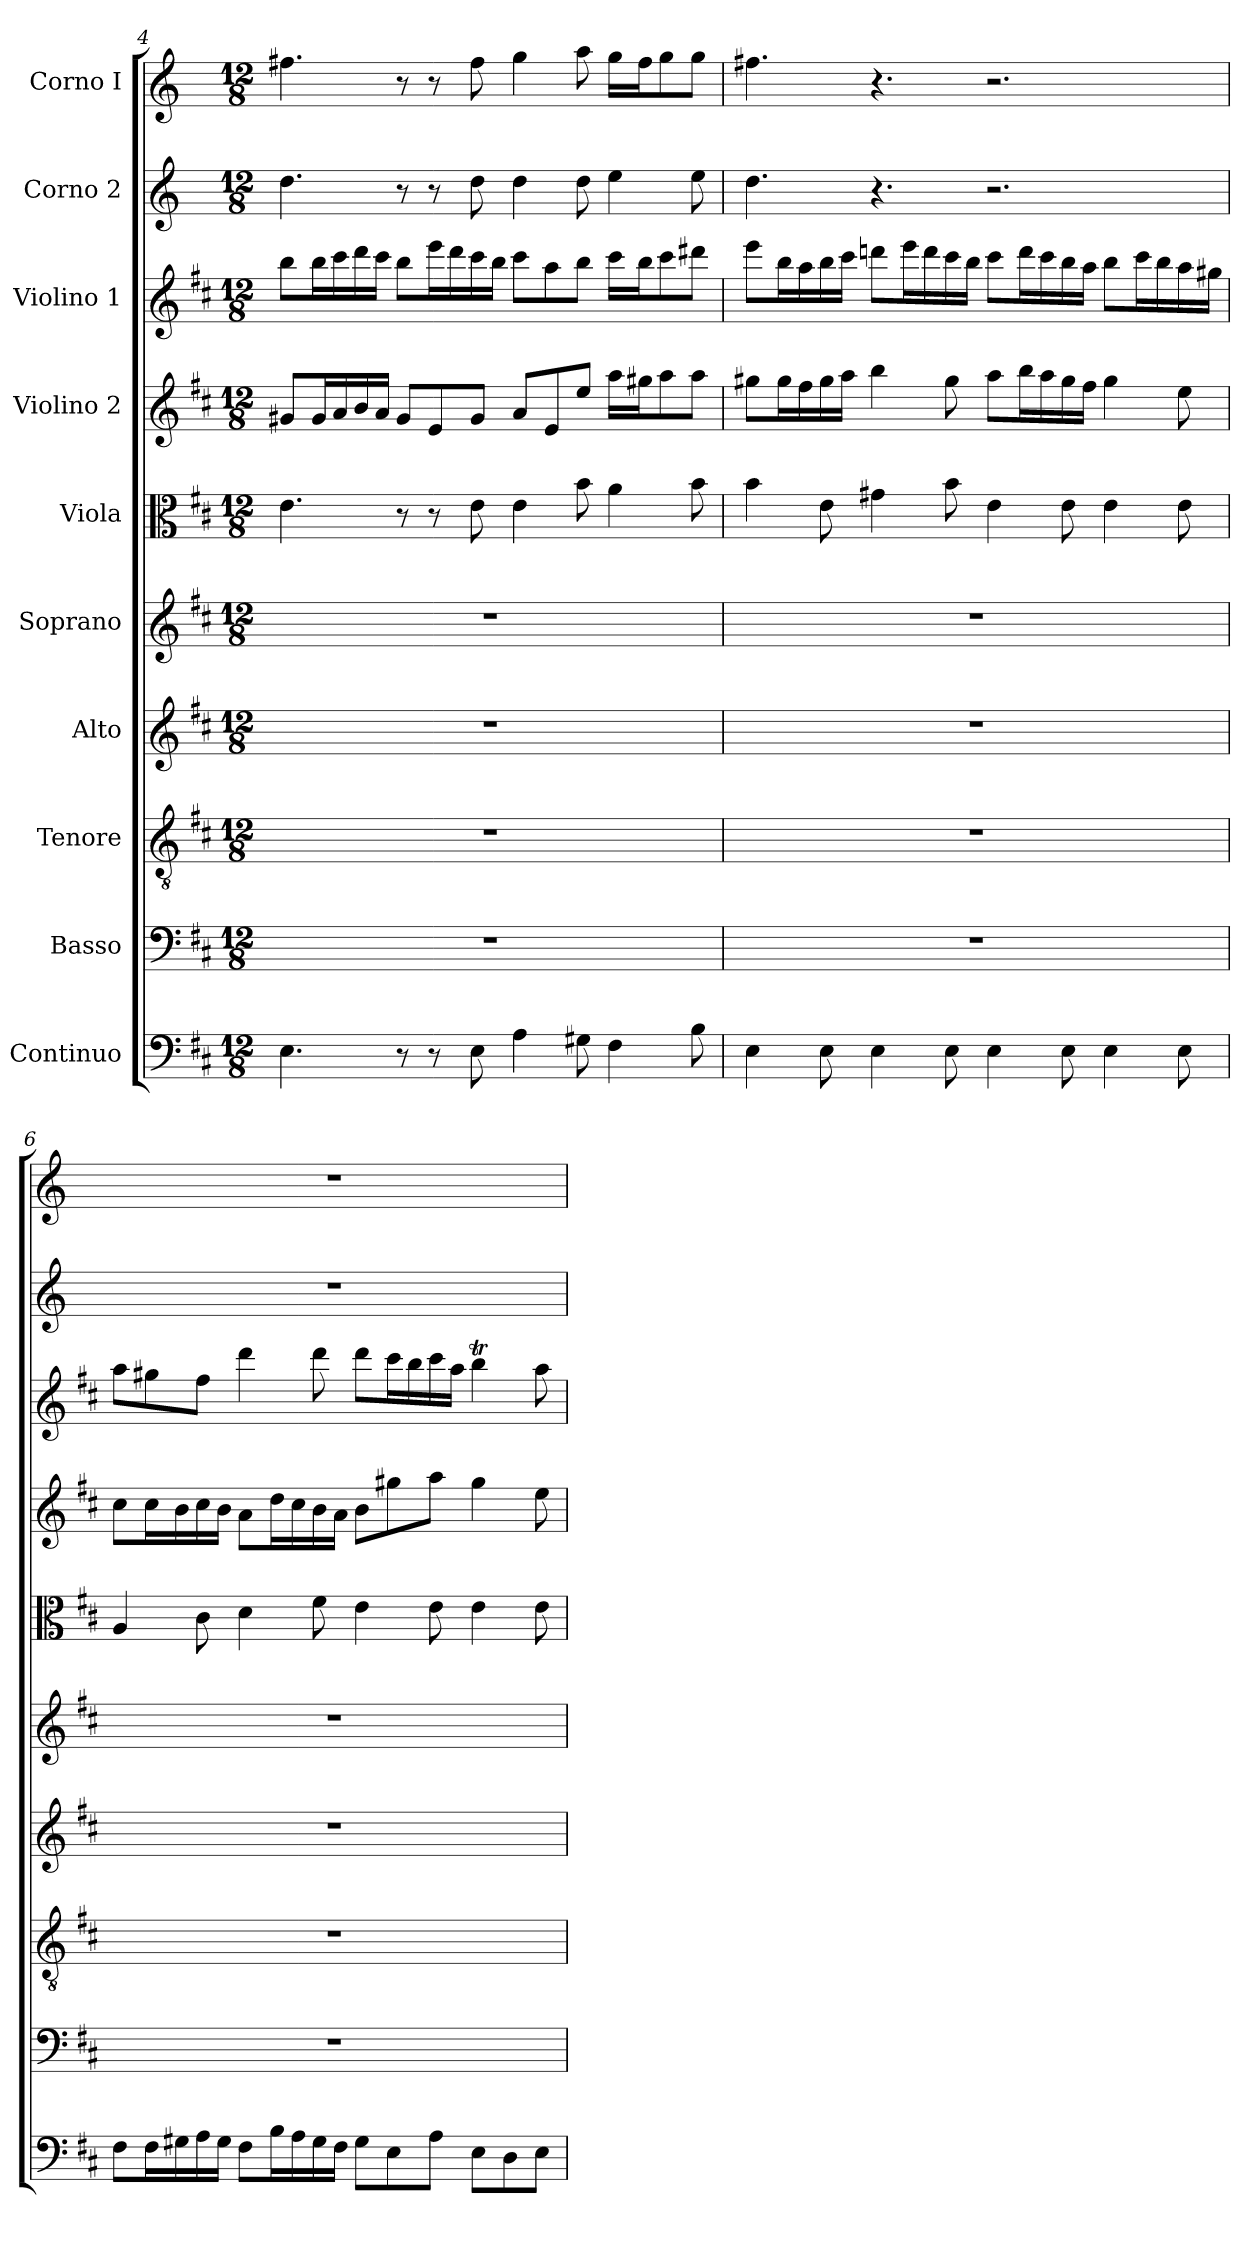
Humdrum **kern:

**kern	**kern	**kern	**kern	**kern	**kern	**kern	**kern	**kern	**kern
*part10	*part9	*part8	*part7	*part6	*part5	*part4	*part3	*part2	*part1
*staff10	*staff9	*staff8	*staff7	*staff6	*staff5	*staff4	*staff3	*staff2	*staff1
*I"Continuo	*I"Basso	*I"Tenore	*I"Alto	*I"Soprano	*I"Viola	*I"Violino 2	*I"Violino 1	*I"Corno 2	*I"Corno I
*clefF4	*clefF4	*clefGv2	*clefG2	*clefG2	*clefC3	*clefG2	*clefG2	*clefG2	*clefG2
*	*	*	*	*	*	*	*	*ITrd1c2	*ITrd1c2
*k[f#c#]	*k[f#c#]	*k[f#c#]	*k[f#c#]	*k[f#c#]	*k[f#c#]	*k[f#c#]	*k[f#c#]	*k[b-e-]	*k[b-e-]
*M12/8	*M12/8	*M12/8	*M12/8	*M12/8	*M12/8	*M12/8	*M12/8	*M12/8	*M12/8
=4	=4	=4	=4	=4	=4	=4	=4	=4	=4
4.E\	1.r	1.r	1.r	1.r	4.e\	8g#X/L	8bb\L	4.cc\	4.een\
.	.	.	.	.	.	16g#/L	16bb\L	.	.
.	.	.	.	.	.	16a/	16ccc#\	.	.
.	.	.	.	.	.	16b/	16ddd\	.	.
.	.	.	.	.	.	16a/JJ	16ccc#\JJ	.	.
8r	.	.	.	.	8r	8g#/L	8bb\L	8r	8r
8r	.	.	.	.	8r	8e/	16eee\L	8r	8r
.	.	.	.	.	.	.	16ddd\	.	.
8E\	.	.	.	.	8e\	8g#/J	16ccc#\	8cc\	8ee\
.	.	.	.	.	.	.	16bb\JJ	.	.
4A\	.	.	.	.	4e\	8a/L	8ccc#\L	4cc\	4ff\
.	.	.	.	.	.	8e/	8aa\	.	.
8G#X\	.	.	.	.	8b\	8ee/J	8bb\J	8cc\	8gg\
4F#\	.	.	.	.	4a\	16aa\LL	16ccc#\LL	4dd\	16ff\LL
.	.	.	.	.	.	16gg#X\J	16bb\J	.	16ee\J
.	.	.	.	.	.	8aa\	8ccc#\	.	8ff\
8B\	.	.	.	.	8b\	8aa\J	8ddd#X\J	8dd\	8ff\J
!!LO:PB:g=z
=5	=5	=5	=5	=5	=5	=5	=5	=5	=5
4E\	1.r	1.r	1.r	1.r	4b\	8gg#X\L	8eee\L	4.cc\	4.een\
.	.	.	.	.	.	16gg#\L	16bb\L	.	.
.	.	.	.	.	.	16ff#\	16aa\	.	.
8E\	.	.	.	.	8e\	16gg#\	16bb\	.	.
.	.	.	.	.	.	16aa\JJ	16ccc#\JJ	.	.
4E\	.	.	.	.	4g#X\	4bb\	8dddn\L	4.r	4.r
.	.	.	.	.	.	.	16eee\L	.	.
.	.	.	.	.	.	.	16ddd\	.	.
8E\	.	.	.	.	8b\	8gg#\	16ccc#\	.	.
.	.	.	.	.	.	.	16bb\JJ	.	.
4E\	.	.	.	.	4e\	8aa\L	8ccc#\L	2.r	2.r
.	.	.	.	.	.	16bb\L	16ddd\L	.	.
.	.	.	.	.	.	16aa\	16ccc#\	.	.
8E\	.	.	.	.	8e\	16gg#\	16bb\	.	.
.	.	.	.	.	.	16ff#\JJ	16aa\JJ	.	.
4E\	.	.	.	.	4e\	4gg#\	8bb\L	.	.
.	.	.	.	.	.	.	16ccc#\L	.	.
.	.	.	.	.	.	.	16bb\	.	.
8E\	.	.	.	.	8e\	8ee\	16aa\	.	.
.	.	.	.	.	.	.	16gg#X\JJ	.	.
!!LO:PB:g=z
=6	=6	=6	=6	=6	=6	=6	=6	=6	=6
8F#\L	1.r	1.r	1.r	1.r	4A/	8cc#\L	8aa\L	1.r	1.r
16F#\L	.	.	.	.	.	16cc#\L	8gg#X\	.	.
16G#X\	.	.	.	.	.	16b\	.	.	.
16A\	.	.	.	.	8c#\	16cc#\	8ff#\J	.	.
16G#\JJ	.	.	.	.	.	16b\JJ	.	.	.
8F#\L	.	.	.	.	4d\	8a\L	4ddd\	.	.
16B\L	.	.	.	.	.	16dd\L	.	.	.
16A\	.	.	.	.	.	16cc#\	.	.	.
16G#\	.	.	.	.	8f#\	16b\	8ddd\	.	.
16F#\JJ	.	.	.	.	.	16a\JJ	.	.	.
8G#\L	.	.	.	.	4e\	8b\L	8ddd\L	.	.
8E\	.	.	.	.	.	8gg#X\	16ccc#\L	.	.
.	.	.	.	.	.	.	16bb\	.	.
8A\J	.	.	.	.	8e\	8aa\J	16ccc#\	.	.
.	.	.	.	.	.	.	16aa\JJ	.	.
8E\L	.	.	.	.	4e\	4gg#\	4bbT\	.	.
8D\	.	.	.	.	.	.	.	.	.
8E\J	.	.	.	.	8e\	8ee\	8aa\	.	.
=	=	=	=	=	=	=	=	=	=
*-	*-	*-	*-	*-	*-	*-	*-	*-	*-
